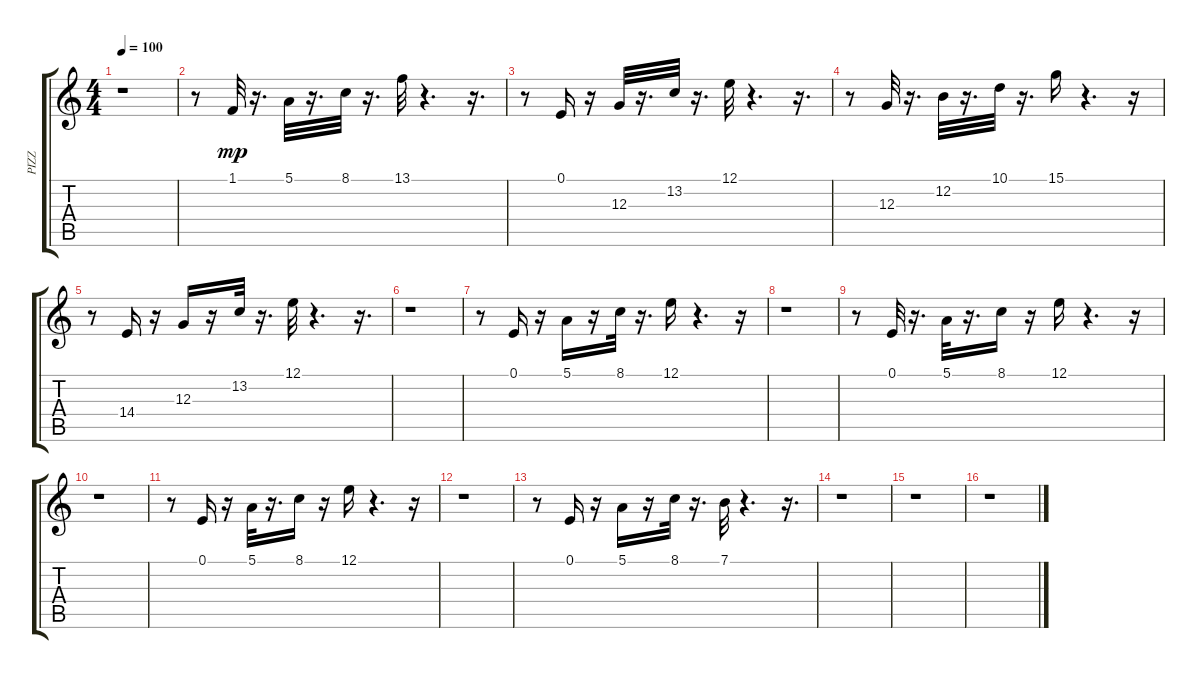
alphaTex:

\track ("PIZZ" "PIZZ") {instrument pizzicatostrings}
\staff {score tabs}
\tuning (E4 B3 G3 D3 A2 E2) {hide}
\ts (4 4)
\tempo 100
\clef g2
\ks c
r.1{dy mp} |
r.8 1.1.32 r.16{d} 5.1.32 r.16{d} 8.1.32 r.16{d} 13.1.32 r.4{d} r.16{d} |
r.8 0.1.16 r.16 12.3.32 r.16{d} 13.2.32 r.16{d} 12.1.32 r.4{d} r.16{d} |
r.8 12.3.32 r.16{d} 12.2.32 r.16{d} 10.1.32 r.16{d} 15.1.16 r.4{d} r.16 |
r.8 14.4.16 r.16 12.3.16 r.16 13.2.32 r.16{d} 12.1.32 r.4{d} r.16{d} |
r.1 |
r.8 0.1.16 r.16 5.1.16 r.16 8.1.32 r.16{d} 12.1.16 r.4{d} r.16 |
r.1 |
r.8 0.1.32 r.16{d} 5.1.32 r.16{d} 8.1.16 r.16 12.1.16 r.4{d} r.16 |
r.1 |
r.8 0.1.16 r.16 5.1.32 r.16{d} 8.1.16 r.16 12.1.16 r.4{d} r.16 |
r.1 |
r.8 0.1.16 r.16 5.1.16 r.16 8.1.32 r.16{d} 7.1.32 r.4{d} r.16{d} |
r.1 |
r.1 |
r.1
